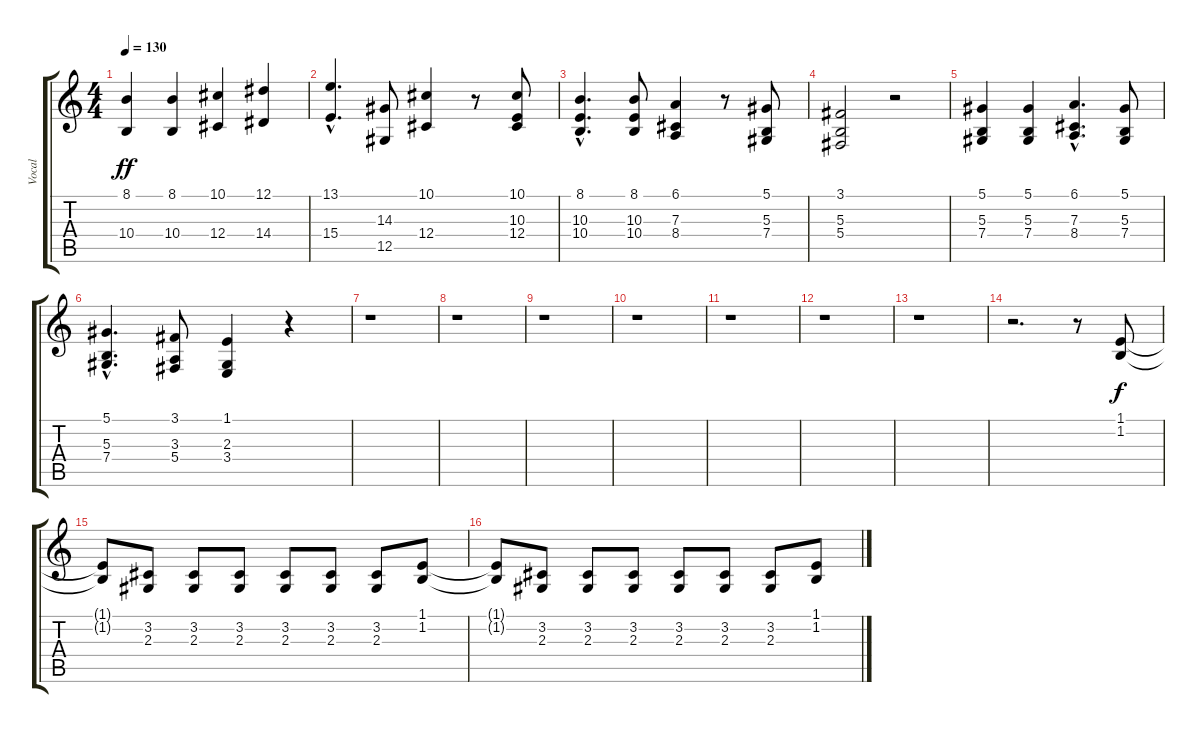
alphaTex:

\track ("Vocal" "Vocal") {instrument altosax}
\staff {score tabs}
\tuning (Eb4 Bb3 Gb3 Db3 Ab2 Eb2) {hide}
\ts (4 4)
\tempo 130
\clef g2
\ks c
(8.1 10.4).4{dy ff} (8.1 10.4).4 (10.1 12.4).4 (12.1 14.4).4 |
(13.1{hac} 15.4{hac}).4{d} (14.3 12.5).8 (10.1 12.4).4 r.8 (10.1 10.3 12.4).8 |
(8.1{hac} 10.3{hac} 10.4{hac}).4{d} (8.1 10.3 10.4).8 (6.1 7.3 8.4).4 r.8 (5.1 5.3 7.4).8 |
(3.1 5.3 5.4).2 r.2 |
(5.1 5.3 7.4).4 (5.1 5.3 7.4).4 (6.1{hac} 7.3{hac} 8.4{hac}).4{d} (5.1 5.3 7.4).8 |
(5.1{hac} 5.3{hac} 7.4{hac}).4{d} (3.1 3.3 5.4).8 (1.1 2.3 3.4).4 r.4 |
r.1 |
r.1 |
r.1 |
r.1 |
r.1 |
r.1 |
r.1 |
r.2{d} r.8 (1.1 1.2).8{dy f instrument altosax} |
(1.1{t} 1.2{t}).8 (3.2 2.3).8 (3.2 2.3).8 (3.2 2.3).8 (3.2 2.3).8 (3.2 2.3).8 (3.2 2.3).8 (1.1 1.2).8 |
(1.1{t} 1.2{t}).8 (3.2 2.3).8 (3.2 2.3).8 (3.2 2.3).8 (3.2 2.3).8 (3.2 2.3).8 (3.2 2.3).8 (1.1 1.2).8
